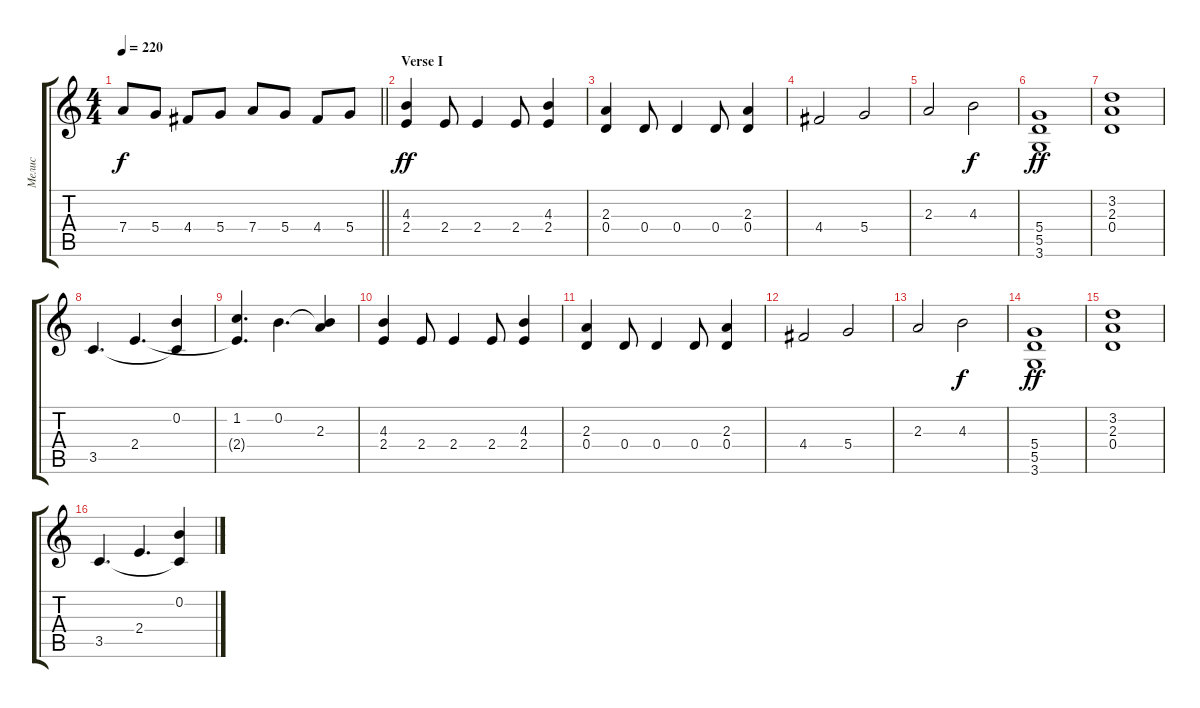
\track ("Мелис" "Мелис") {instrument overdrivenguitar}
\staff {score tabs}
\tuning (E4 B3 G3 D3 A2 E2) {hide}
\ts (4 4)
\tempo 220
\clef g2
\barLineRight lightlight
\ks c
7.4.8{dy f} 5.4.8 4.4.8 5.4.8 7.4.8 5.4.8 4.4.8 5.4.8 |
\section ("" "Verse I")
(4.3 2.4).4{dy ff} 2.4.8 2.4.4 2.4.8 (4.3 2.4).4 |
(2.3 0.4).4 0.4.8 0.4.4 0.4.8 (2.3 0.4).4 |
4.4.2 5.4.2 |
2.3.2 4.3.2{dy f} |
(5.4 5.5 3.6).1{dy ff} |
(3.2 2.3 0.4).1 |
3.5.4{d instrument acousticguitarsteel} 2.4.4{d} (0.2 3.5{t}).4 |
(1.2 2.4{t}).4{d} 0.2.4{d} (0.2{t} 2.3).4 |
(4.3 2.4).4{instrument overdrivenguitar} 2.4.8 2.4.4 2.4.8 (4.3 2.4).4 |
(2.3 0.4).4 0.4.8 0.4.4 0.4.8 (2.3 0.4).4 |
4.4.2 5.4.2 |
2.3.2 4.3.2{dy f} |
(5.4 5.5 3.6).1{dy ff} |
(3.2 2.3 0.4).1 |
3.5.4{d instrument acousticguitarsteel} 2.4.4{d} (0.2 3.5{t}).4
